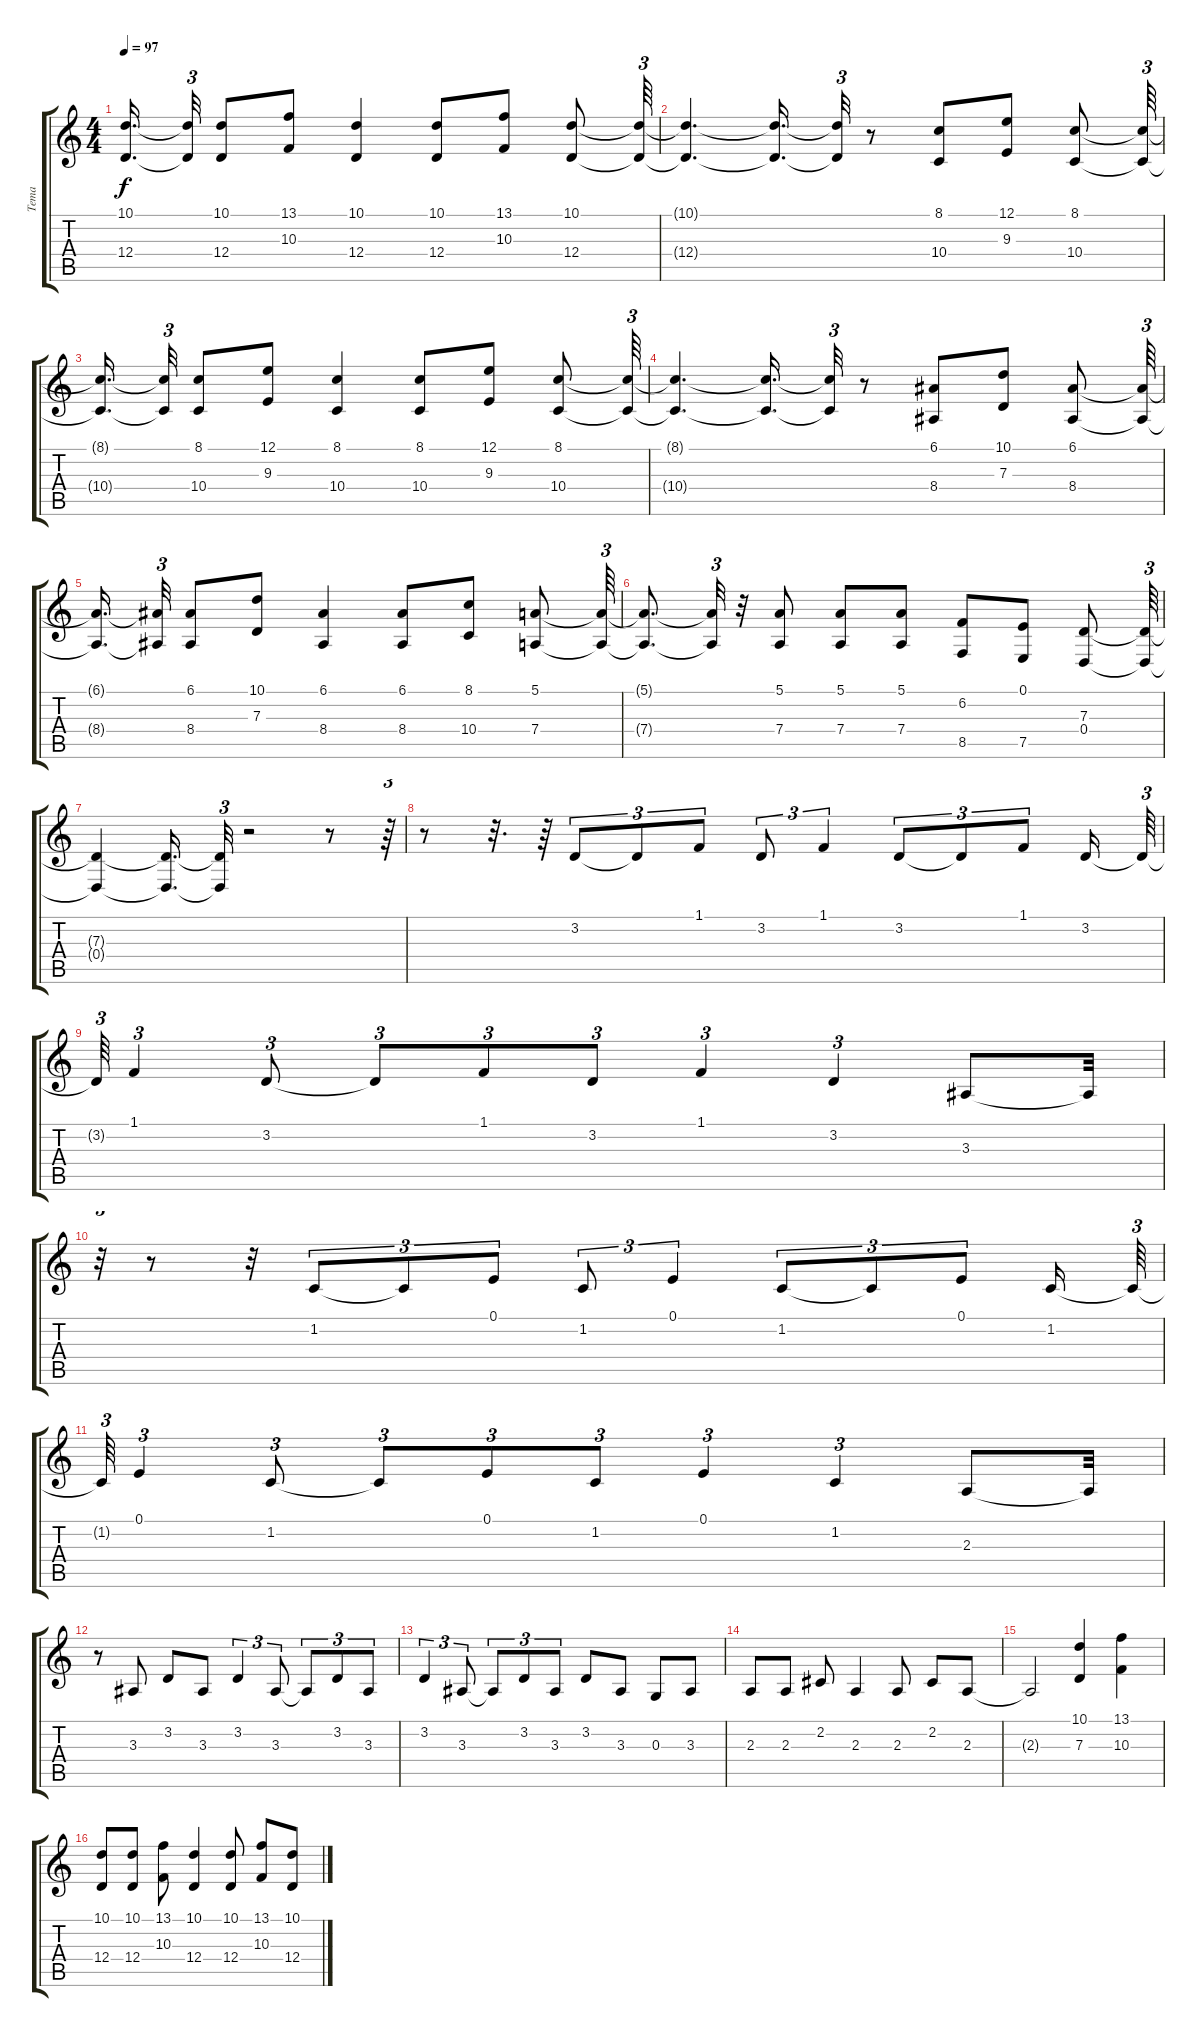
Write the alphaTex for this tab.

\track ("Tema" "Tema") {instrument acousticgrandpiano}
\staff {score tabs}
\tuning (E4 B3 G3 D3 A2 E2) {hide}
\ts (4 4)
\tempo 97
\clef g2
\ks c
(10.1{t} 12.4{t}).16{d dy f beam splitsecondary} (10.1{t} 12.4{t}).32{tu (3 2)} (10.1 12.4).8 (13.1 10.3).8 (10.1 12.4).4 (10.1 12.4).8 (13.1 10.3).8 (10.1 12.4).8 (10.1{t} 12.4{t}).64{tu (3 2)} |
(10.1{t} 12.4{t}).4{d} (10.1{t} 12.4{t}).16{d} (10.1{t} 12.4{t}).32{tu (3 2)} r.8 (8.1 10.4).8 (12.1 9.3).8 (8.1 10.4).8 (8.1{t} 10.4{t}).64{tu (3 2)} |
(8.1{t} 10.4{t}).16{d beam splitsecondary} (8.1{t} 10.4{t}).32{tu (3 2)} (8.1 10.4).8 (12.1 9.3).8 (8.1 10.4).4 (8.1 10.4).8 (12.1 9.3).8 (8.1 10.4).8 (8.1{t} 10.4{t}).64{tu (3 2)} |
(8.1{t} 10.4{t}).4{d} (8.1{t} 10.4{t}).16{d} (8.1{t} 10.4{t}).32{tu (3 2)} r.8 (6.1 8.4).8 (10.1 7.3).8 (6.1 8.4).8 (6.1{t} 8.4{t}).64{tu (3 2)} |
(6.1{t} 8.4{t}).16{d beam splitsecondary} (6.1{t} 8.4{t}).32{tu (3 2)} (6.1 8.4).8 (10.1 7.3).8 (6.1 8.4).4 (6.1 8.4).8 (8.1 10.4).8 (5.1 7.4).8 (5.1{t} 7.4{t}).64{tu (3 2)} |
(5.1{t} 7.4{t}).8{d} (5.1{t} 7.4{t}).32{tu (3 2)} r.32 (5.1 7.4).8 (5.1 7.4).8 (5.1 7.4).8 (6.2 8.5).8 (0.1 7.5).8 (7.3 0.4).8 (7.3{t} 0.4{t}).64{tu (3 2)} |
(7.3{t} 0.4{t}).4 (7.3{t} 0.4{t}).16{d} (7.3{t} 0.4{t}).32{tu (3 2)} r.2 r.8 r.64{tu (3 2)} |
r.8 r.32{d} r.64 3.2.8{tu (3 2)} 3.2{t}.8{tu (3 2)} 1.1.8{tu (3 2)} 3.2.8{tu (3 2)} 1.1.4{tu (3 2)} 3.2.8{tu (3 2)} 3.2{t}.8{tu (3 2)} 1.1.8{tu (3 2)} 3.2.16 3.2{t}.64{tu (3 2)} |
3.2{t}.64{tu (3 2)} 1.1.4{tu (3 2)} 3.2.8{tu (3 2)} 3.2{t}.8{tu (3 2)} 1.1.8{tu (3 2)} 3.2.8{tu (3 2)} 1.1.4{tu (3 2)} 3.2.4{tu (3 2)} 3.3.8 3.3{t}.32 |
r.32{tu (3 2)} r.8 r.32 1.2.8{tu (3 2)} 1.2{t}.8{tu (3 2)} 0.1.8{tu (3 2)} 1.2.8{tu (3 2)} 0.1.4{tu (3 2)} 1.2.8{tu (3 2)} 1.2{t}.8{tu (3 2)} 0.1.8{tu (3 2)} 1.2.16 1.2{t}.64{tu (3 2)} |
1.2{t}.64{tu (3 2)} 0.1.4{tu (3 2)} 1.2.8{tu (3 2)} 1.2{t}.8{tu (3 2)} 0.1.8{tu (3 2)} 1.2.8{tu (3 2)} 0.1.4{tu (3 2)} 1.2.4{tu (3 2)} 2.3.8 2.3{t}.32 |
r.8 3.3.8 3.2.8 3.3.8 3.2.4{tu (3 2)} 3.3.8{tu (3 2)} 3.3{t}.8{tu (3 2)} 3.2.8{tu (3 2)} 3.3.8{tu (3 2)} |
3.2.4{tu (3 2)} 3.3.8{tu (3 2)} 3.3{t}.8{tu (3 2)} 3.2.8{tu (3 2)} 3.3.8{tu (3 2)} 3.2.8 3.3.8 0.3.8 3.3.8 |
2.3.8 2.3.8 2.2.8 2.3.4 2.3.8 2.2.8 2.3.8 |
2.3{t}.2 (10.1 7.3).4 (13.1 10.3).4 |
(10.1 12.4).8 (10.1 12.4).8 (13.1 10.3).8 (10.1 12.4).4 (10.1 12.4).8 (13.1 10.3).8 (10.1 12.4).8
